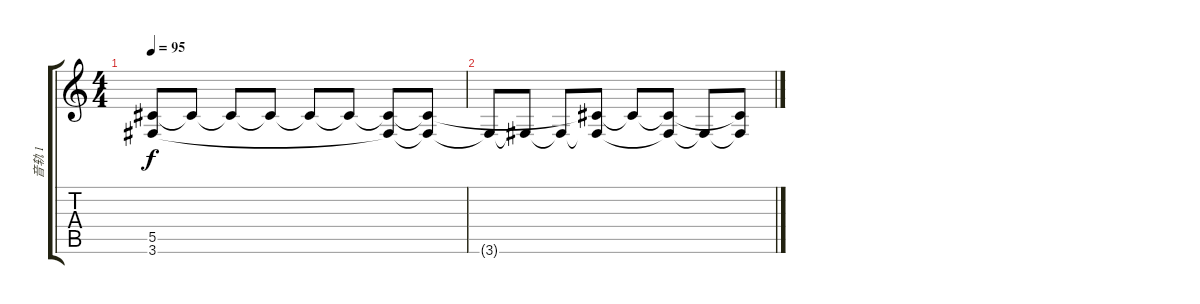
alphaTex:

\track ("音轨 1" "音轨 1") {instrument overdrivenguitar}
\staff {score tabs}
\tuning (Eb4 Bb3 Gb3 Db3 Ab2 Eb2) {hide}
\ts (4 4)
\tempo 95
\clef g2
\ks c
(5.5 3.6).8{dy f} 5.5{t}.8 5.5{t}.8 5.5{t}.8 5.5{t}.8 5.5{t}.8{volume 13} (5.5{t} 3.6{t}).8{volume 12} (5.5{t} 3.6{t}).8{volume 11} |
3.6{t}.8{volume 11} 3.6{t}.8{volume 10} 3.6{t}.8{volume 9} (5.5{t} 3.6{t}).8{volume 8} 5.5{t}.8 (5.5{t} 3.6{t}).8 3.6{t}.8 (5.5{t} 3.6{t}).8
